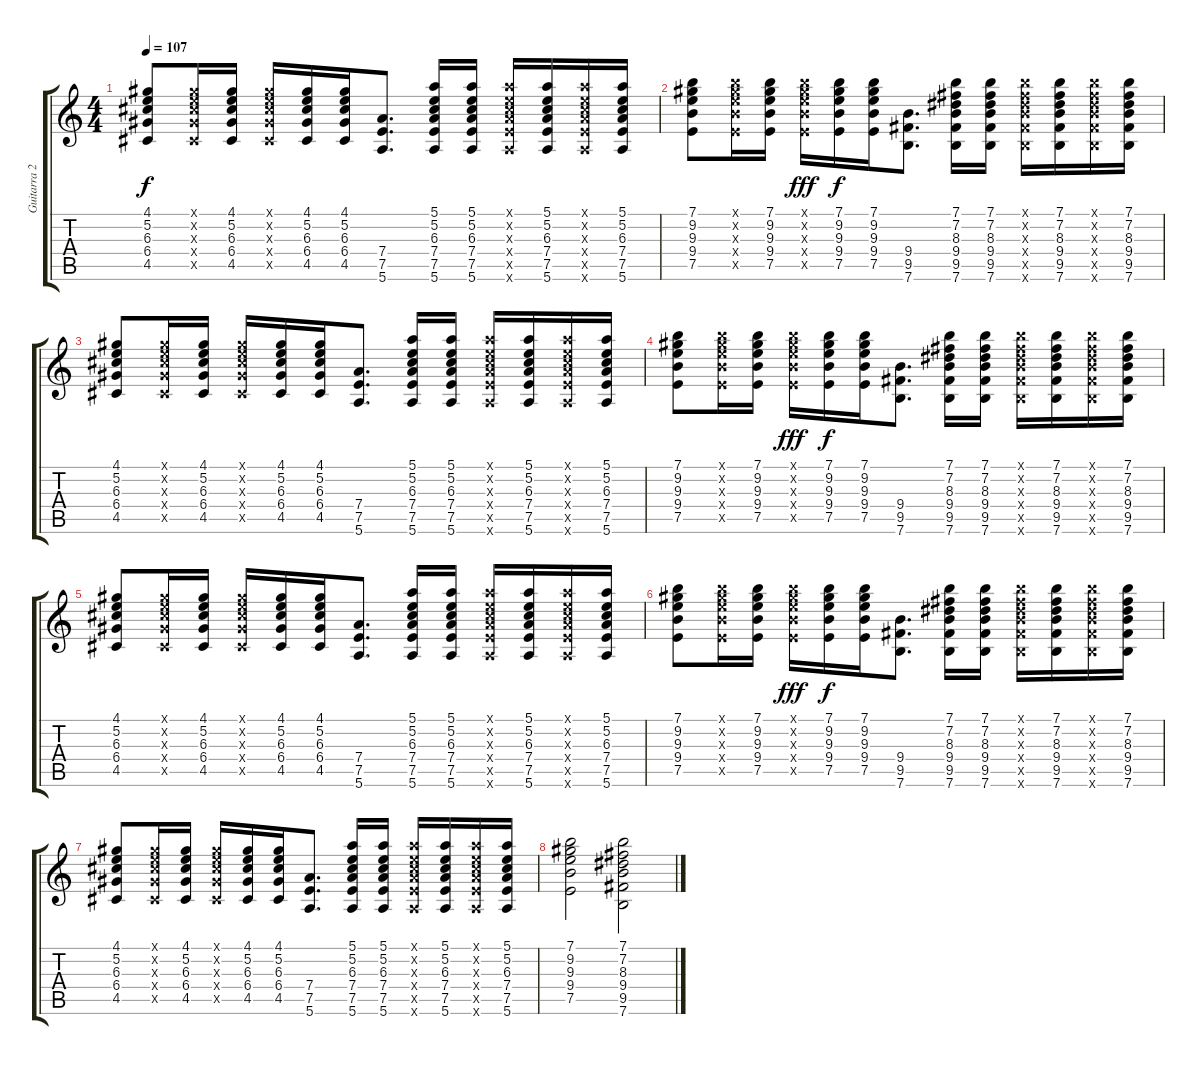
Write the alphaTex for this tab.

\track ("Guitarra 2" "Guitarra 2") {instrument electricguitarjazz}
\staff {score tabs}
\tuning (E4 B3 G3 D3 A2 E2) {hide}
\ts (4 4)
\tempo 107
\clef g2
\ks c
(4.1 5.2 6.3 6.4 4.5).8{dy f} (4.1{x} 5.2{x} 6.3{x} 6.4{x} 4.5{x}).16 (4.1 5.2 6.3 6.4 4.5).16 (4.1{x} 5.2{x} 6.3{x} 6.4{x} 4.5{x}).16 (4.1 5.2 6.3 6.4 4.5).16 (4.1 5.2 6.3 6.4 4.5).16 (7.4 7.5 5.6).8{d} (5.1 5.2 6.3 7.4 7.5 5.6).16 (5.1 5.2 6.3 7.4 7.5 5.6).16 (5.1{x} 5.2{x} 6.3{x} 7.4{x} 7.5{x} 5.6{x}).16 (5.1 5.2 6.3 7.4 7.5 5.6).16 (5.1{x} 5.2{x} 6.3{x} 7.4{x} 7.5{x} 5.6{x}).16 (5.1 5.2 6.3 7.4 7.5 5.6).16 |
(7.1 9.2 9.3 9.4 7.5).8 (7.1{x} 9.2{x} 9.3{x} 9.4{x} 7.5{x}).16 (7.1 9.2 9.3 9.4 7.5).16 (7.1{x} 9.2{x} 9.3{x} 9.4{x} 7.5{x}).16{dy fff} (7.1 9.2 9.3 9.4 7.5).16{dy f} (7.1 9.2 9.3 9.4 7.5).16 (9.4 9.5 7.6).8{d} (7.1 7.2 8.3 9.4 9.5 7.6).16 (7.1 7.2 8.3 9.4 9.5 7.6).16 (7.1{x} 7.2{x} 8.3{x} 9.4{x} 9.5{x} 7.6{x}).16 (7.1 7.2 8.3 9.4 9.5 7.6).16 (7.1{x} 7.2{x} 8.3{x} 9.4{x} 9.5{x} 7.6{x}).16 (7.1 7.2 8.3 9.4 9.5 7.6).16 |
(4.1 5.2 6.3 6.4 4.5).8 (4.1{x} 5.2{x} 6.3{x} 6.4{x} 4.5{x}).16 (4.1 5.2 6.3 6.4 4.5).16 (4.1{x} 5.2{x} 6.3{x} 6.4{x} 4.5{x}).16 (4.1 5.2 6.3 6.4 4.5).16 (4.1 5.2 6.3 6.4 4.5).16 (7.4 7.5 5.6).8{d} (5.1 5.2 6.3 7.4 7.5 5.6).16 (5.1 5.2 6.3 7.4 7.5 5.6).16 (5.1{x} 5.2{x} 6.3{x} 7.4{x} 7.5{x} 5.6{x}).16 (5.1 5.2 6.3 7.4 7.5 5.6).16 (5.1{x} 5.2{x} 6.3{x} 7.4{x} 7.5{x} 5.6{x}).16 (5.1 5.2 6.3 7.4 7.5 5.6).16 |
(7.1 9.2 9.3 9.4 7.5).8 (7.1{x} 9.2{x} 9.3{x} 9.4{x} 7.5{x}).16 (7.1 9.2 9.3 9.4 7.5).16 (7.1{x} 9.2{x} 9.3{x} 9.4{x} 7.5{x}).16{dy fff} (7.1 9.2 9.3 9.4 7.5).16{dy f} (7.1 9.2 9.3 9.4 7.5).16 (9.4 9.5 7.6).8{d} (7.1 7.2 8.3 9.4 9.5 7.6).16 (7.1 7.2 8.3 9.4 9.5 7.6).16 (7.1{x} 7.2{x} 8.3{x} 9.4{x} 9.5{x} 7.6{x}).16 (7.1 7.2 8.3 9.4 9.5 7.6).16 (7.1{x} 7.2{x} 8.3{x} 9.4{x} 9.5{x} 7.6{x}).16 (7.1 7.2 8.3 9.4 9.5 7.6).16 |
(4.1 5.2 6.3 6.4 4.5).8 (4.1{x} 5.2{x} 6.3{x} 6.4{x} 4.5{x}).16 (4.1 5.2 6.3 6.4 4.5).16 (4.1{x} 5.2{x} 6.3{x} 6.4{x} 4.5{x}).16 (4.1 5.2 6.3 6.4 4.5).16 (4.1 5.2 6.3 6.4 4.5).16 (7.4 7.5 5.6).8{d} (5.1 5.2 6.3 7.4 7.5 5.6).16 (5.1 5.2 6.3 7.4 7.5 5.6).16 (5.1{x} 5.2{x} 6.3{x} 7.4{x} 7.5{x} 5.6{x}).16 (5.1 5.2 6.3 7.4 7.5 5.6).16 (5.1{x} 5.2{x} 6.3{x} 7.4{x} 7.5{x} 5.6{x}).16 (5.1 5.2 6.3 7.4 7.5 5.6).16 |
(7.1 9.2 9.3 9.4 7.5).8 (7.1{x} 9.2{x} 9.3{x} 9.4{x} 7.5{x}).16 (7.1 9.2 9.3 9.4 7.5).16 (7.1{x} 9.2{x} 9.3{x} 9.4{x} 7.5{x}).16{dy fff} (7.1 9.2 9.3 9.4 7.5).16{dy f} (7.1 9.2 9.3 9.4 7.5).16 (9.4 9.5 7.6).8{d} (7.1 7.2 8.3 9.4 9.5 7.6).16 (7.1 7.2 8.3 9.4 9.5 7.6).16 (7.1{x} 7.2{x} 8.3{x} 9.4{x} 9.5{x} 7.6{x}).16 (7.1 7.2 8.3 9.4 9.5 7.6).16 (7.1{x} 7.2{x} 8.3{x} 9.4{x} 9.5{x} 7.6{x}).16 (7.1 7.2 8.3 9.4 9.5 7.6).16 |
(4.1 5.2 6.3 6.4 4.5).8 (4.1{x} 5.2{x} 6.3{x} 6.4{x} 4.5{x}).16 (4.1 5.2 6.3 6.4 4.5).16 (4.1{x} 5.2{x} 6.3{x} 6.4{x} 4.5{x}).16 (4.1 5.2 6.3 6.4 4.5).16 (4.1 5.2 6.3 6.4 4.5).16 (7.4 7.5 5.6).8{d} (5.1 5.2 6.3 7.4 7.5 5.6).16 (5.1 5.2 6.3 7.4 7.5 5.6).16 (5.1{x} 5.2{x} 6.3{x} 7.4{x} 7.5{x} 5.6{x}).16 (5.1 5.2 6.3 7.4 7.5 5.6).16 (5.1{x} 5.2{x} 6.3{x} 7.4{x} 7.5{x} 5.6{x}).16 (5.1 5.2 6.3 7.4 7.5 5.6).16 |
(7.1 9.2 9.3 9.4 7.5).2 (7.1 7.2 8.3 9.4 9.5 7.6).2
